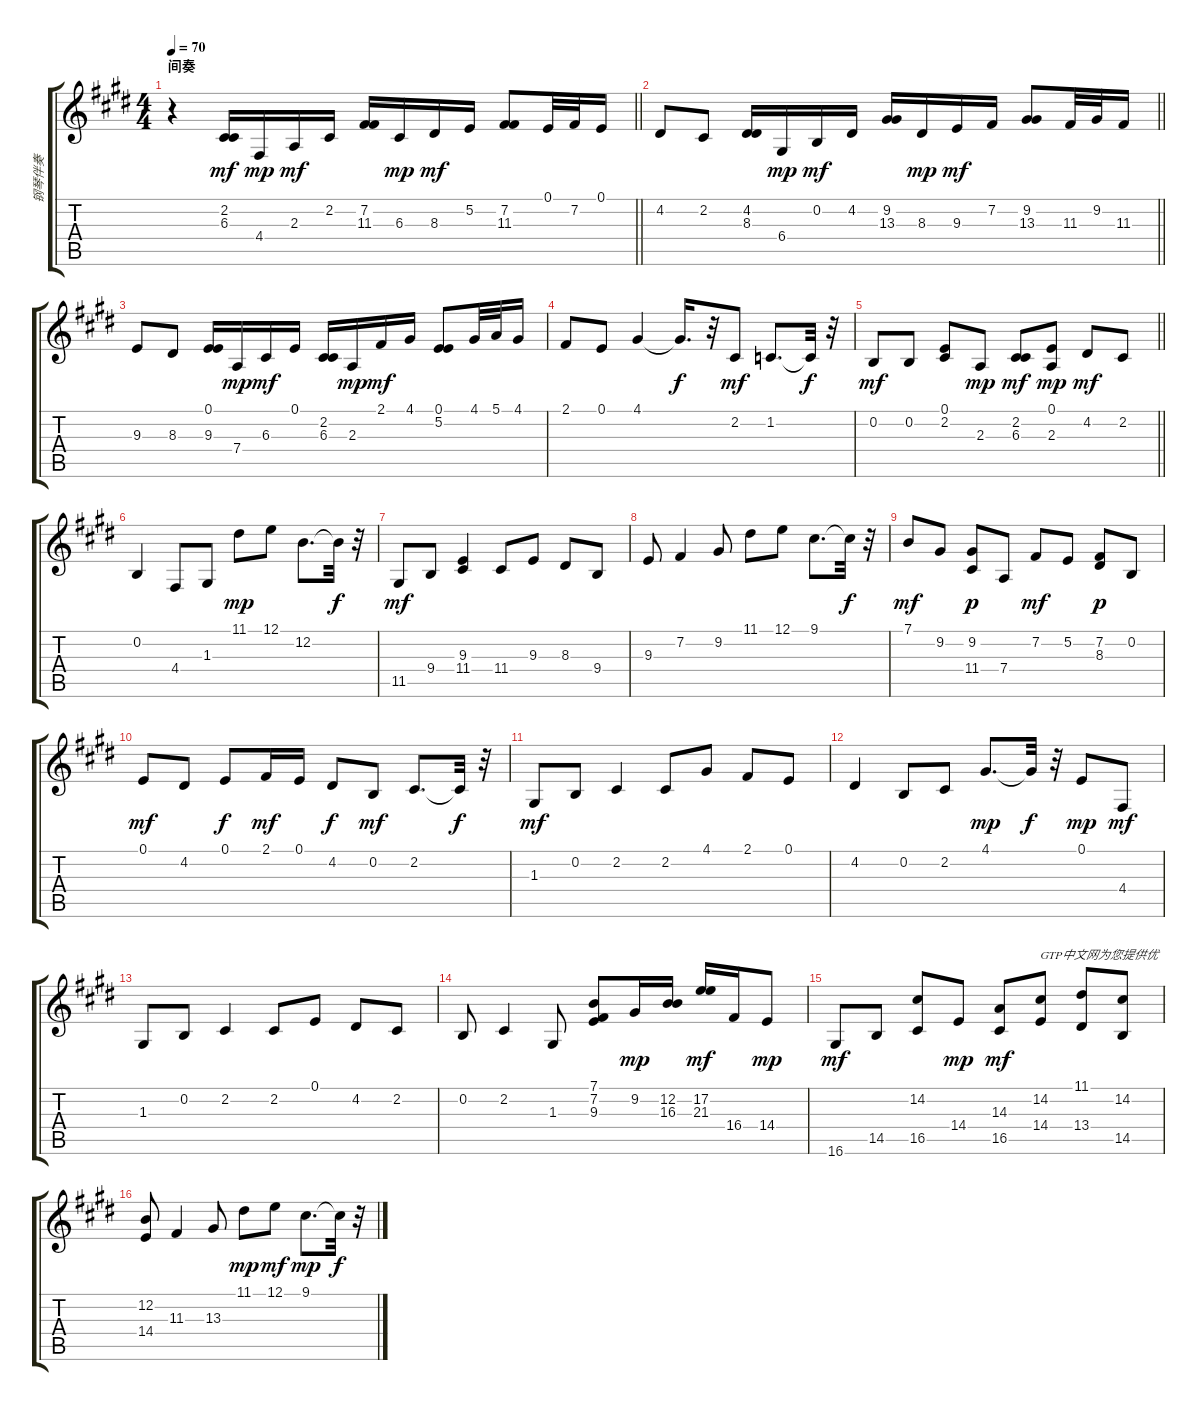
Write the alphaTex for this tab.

\track ("钢琴伴奏" "钢琴伴奏") {instrument electricgrandpiano}
\staff {score tabs}
\tuning (E4 B3 G3 D3 A2 E2) {hide}
\ts (4 4)
\section ("" "间奏")
\tempo 70
\clef g2
\barLineRight lightlight
\ks e
r.4{dy f} (2.2 6.3).16{dy mf} 4.4.16{dy mp} 2.3.16{dy mf} 2.2.16 (7.2 11.3).16 6.3.16{dy mp} 8.3.16{dy mf} 5.2.16 (7.2 11.3).8 0.1.32 7.2.32 0.1.16 |
\section ("" "")
\barLineRight lightlight
4.2.8 2.2.8 (4.2 8.3).16 6.4.16{dy mp} 0.2.16{dy mf} 4.2.16 (9.2 13.3).16 8.3.16{dy mp} 9.3.16{dy mf} 7.2.16 (9.2 13.3).8 11.3.32 9.2.32 11.3.16 |
9.3.8 8.3.8 (0.1 9.3).16 7.4.16{dy mp} 6.3.16{dy mf} 0.1.16 (2.2 6.3).16 2.3.16{dy mp} 2.1.16{dy mf} 4.1.16 (0.1 5.2).8 4.1.32 5.1.32 4.1.16 |
2.1.8 0.1.8 4.1.4 4.1{t}.16{d dy f} r.32 2.2.8{dy mf} 1.2.8{d} 1.2{t}.32{dy f} r.32 |
\barLineRight lightlight
0.2.8{dy mf} 0.2.8 (0.1 2.2).8 2.3.8{dy mp} (2.2 6.3).8{dy mf} (0.1 2.3).8{dy mp} 4.2.8{dy mf} 2.2.8 |
0.2.4 4.4.8 1.3.8 11.1.8{dy mp} 12.1.8 12.2.8{d} 12.2{t}.32{dy f} r.32 |
11.5.8{dy mf} 9.4.8 (9.3 11.4).4 11.4.8 9.3.8 8.3.8 9.4.8 |
9.3.8 7.2.4 9.2.8 11.1.8 12.1.8 9.1.8{d} 9.1{t}.32{dy f} r.32 |
7.1.8{dy mf} 9.2.8 (9.2 11.4).8{dy p} 7.4.8 7.2.8{dy mf} 5.2.8 (7.2 8.3).8{dy p} 0.2.8 |
0.1.8{dy mf} 4.2.8 0.1.8{dy f} 2.1.16{dy mf} 0.1.16 4.2.8{dy f} 0.2.8{dy mf} 2.2.8{d} 2.2{t}.32{dy f} r.32 |
1.3.8{dy mf} 0.2.8 2.2.4 2.2.8 4.1.8 2.1.8 0.1.8 |
4.2.4 0.2.8 2.2.8 4.1.8{d dy mp} 4.1{t}.32{dy f} r.32 0.1.8{dy mp} 4.4.8{dy mf} |
1.3.8 0.2.8 2.2.4 2.2.8 0.1.8 4.2.8 2.2.8 |
0.2.8 2.2.4 1.3.8 (7.1 7.2 9.3).8 9.2.16{dy mp} (12.2 16.3).16 (17.2 21.3).16{dy mf} 16.4.16 14.4.8{dy mp} |
16.6.8{dy mf} 14.5.8 (14.2 16.5).8 14.4.8{dy mp} (14.3 16.5).8{dy mf} (14.2 14.4).8{txt "GTP中文网为您提供优"} (11.1 13.4).8 (14.2 14.5).8 |
(12.2 14.4).8 11.3.4 13.3.8 11.1.8{dy mp} 12.1.8{dy mf} 9.1.8{d dy mp} 9.1{t}.32{dy f} r.32
